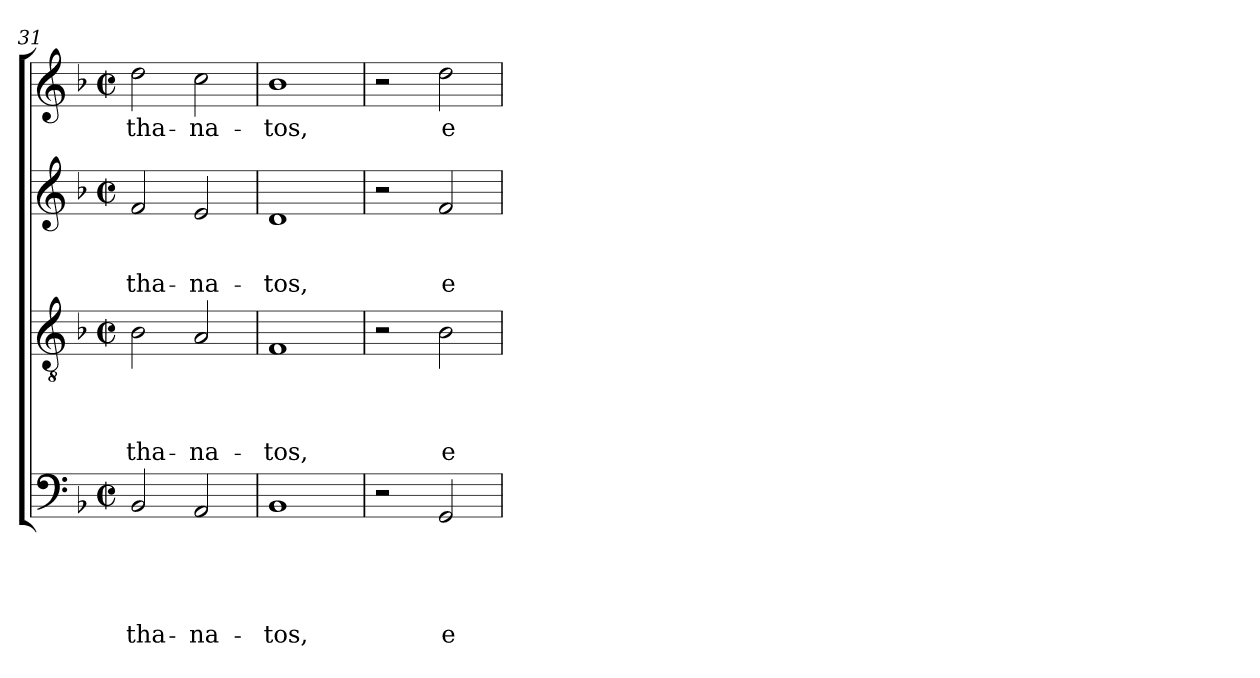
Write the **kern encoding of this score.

**kern	**text	**text	**text	**text	**text	**kern	**text	**text	**text	**text	**kern	**text	**text	**text	**kern	**text
*part4	*part4	*part4	*part4	*part4	*part4	*part3	*part3	*part3	*part3	*part3	*part2	*part2	*part2	*part2	*part1	*part1
*staff4	*staff4	*staff4	*staff4	*staff4	*staff4	*staff3	*staff3	*staff3	*staff3	*staff3	*staff2	*staff2	*staff2	*staff2	*staff1	*staff1
*clefF4	*	*	*	*	*	*clefGv2	*	*	*	*	*clefG2	*	*	*	*clefG2	*
*k[b-]	*	*	*	*	*	*k[b-]	*	*	*	*	*k[b-]	*	*	*	*k[b-]	*
*F:	*	*	*	*	*	*F:	*	*	*	*	*F:	*	*	*	*F:	*
*M2/2	*	*	*	*	*	*M2/2	*	*	*	*	*M2/2	*	*	*	*M2/2	*
*met(c|)	*	*	*	*	*	*met(c|)	*	*	*	*	*met(c|)	*	*	*	*met(c|)	*
=31	=31	=31	=31	=31	=31	=31	=31	=31	=31	=31	=31	=31	=31	=31	=31	=31
!	!	!	!	!	!LO:LY:b	!	!	!	!	!LO:LY:b	!	!	!	!LO:LY:b	!	!LO:LY:b
2BB-/	.	.	.	.	-tha-	2B-\	.	.	.	-tha-	2f/	.	.	-tha-	2dd\	-tha-
!	!	!	!	!	!LO:LY:b	!	!	!	!	!LO:LY:b	!	!	!	!LO:LY:b	!	!LO:LY:b
2AA/	.	.	.	.	-na-	2A/	.	.	.	-na-	2e/	.	.	-na-	2cc\	-na-
=32	=32	=32	=32	=32	=32	=32	=32	=32	=32	=32	=32	=32	=32	=32	=32	=32
!	!	!	!	!	!LO:LY:b	!	!	!	!	!LO:LY:b	!	!	!	!LO:LY:b	!	!LO:LY:b
1BB-	.	.	.	.	-tos,	1F	.	.	.	-tos,	1d	.	.	-tos,	1b-	-tos,
=33	=33	=33	=33	=33	=33	=33	=33	=33	=33	=33	=33	=33	=33	=33	=33	=33
2r	.	.	.	.	.	2r	.	.	.	.	2r	.	.	.	2r	.
!	!	!	!	!	!LO:LY:b	!	!	!	!	!LO:LY:b	!	!	!	!LO:LY:b	!	!LO:LY:b
2GG/	.	.	.	.	e-	2B-\	.	.	.	e-	2f/	.	.	e-	2dd\	e-
=	=	=	=	=	=	=	=	=	=	=	=	=	=	=	=	=
*-	*-	*-	*-	*-	*-	*-	*-	*-	*-	*-	*-	*-	*-	*-	*-	*-
